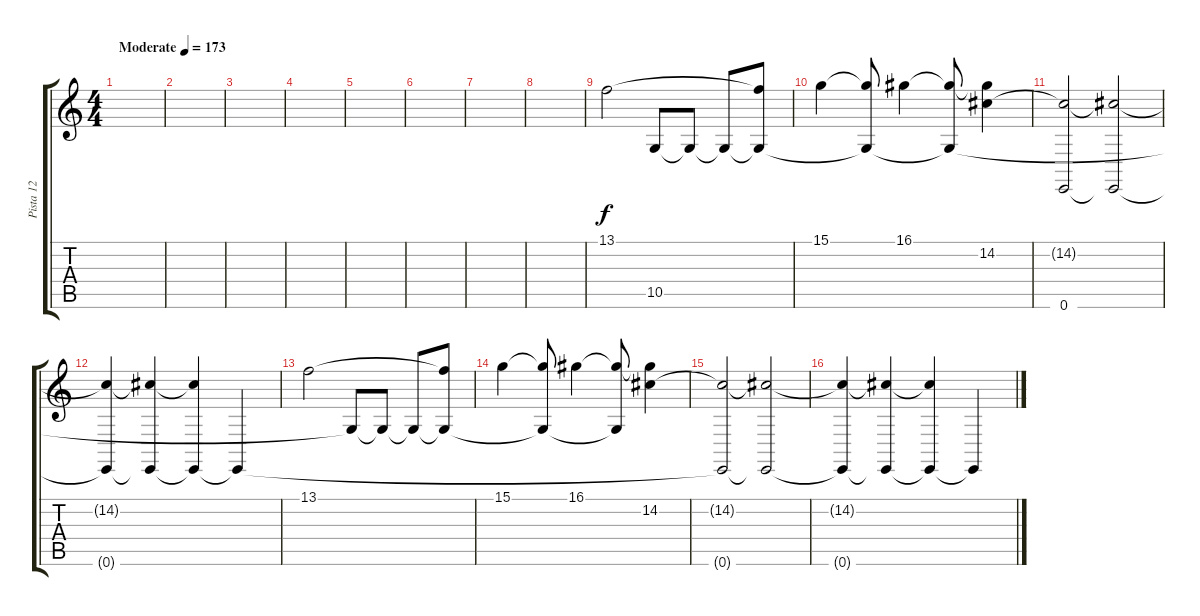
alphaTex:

\track ("Pista 12" "Pista 12") {instrument stringensemble2}
\staff {score tabs}
\tuning (E4 B3 G3 D3 A2 E2) {hide}
\ts (4 4)
\tempo (173 "Moderate")
\clef g2
\ks c
|
|
|
|
|
|
|
|
13.1.2 10.5.8 10.5{t}.8 10.5{t}.8 (13.1{t} 10.5{t}).8 |
15.1.4 (15.1{t} 10.5{t}).8 16.1.4 (16.1{t} 10.5{t}).8 (16.1{t} 14.2).4 |
(14.2{t} 0.6).2 (14.2{t} 0.6{t}).2 |
(14.2{t} 0.6{t}).4 (14.2{t} 0.6{t}).4 (14.2{t} 0.6{t}).4 0.6{t}.4 |
13.1.2 10.5{t}.8 10.5{t}.8 10.5{t}.8 (13.1{t} 10.5{t}).8 |
15.1.4 (15.1{t} 10.5{t}).8 16.1.4 (16.1{t} 10.5{t}).8 (16.1{t} 14.2).4 |
(14.2{t} 0.6{t}).2 (14.2{t} 0.6{t}).2 |
(14.2{t} 0.6{t}).4 (14.2{t} 0.6{t}).4 (14.2{t} 0.6{t}).4 0.6{t}.4
